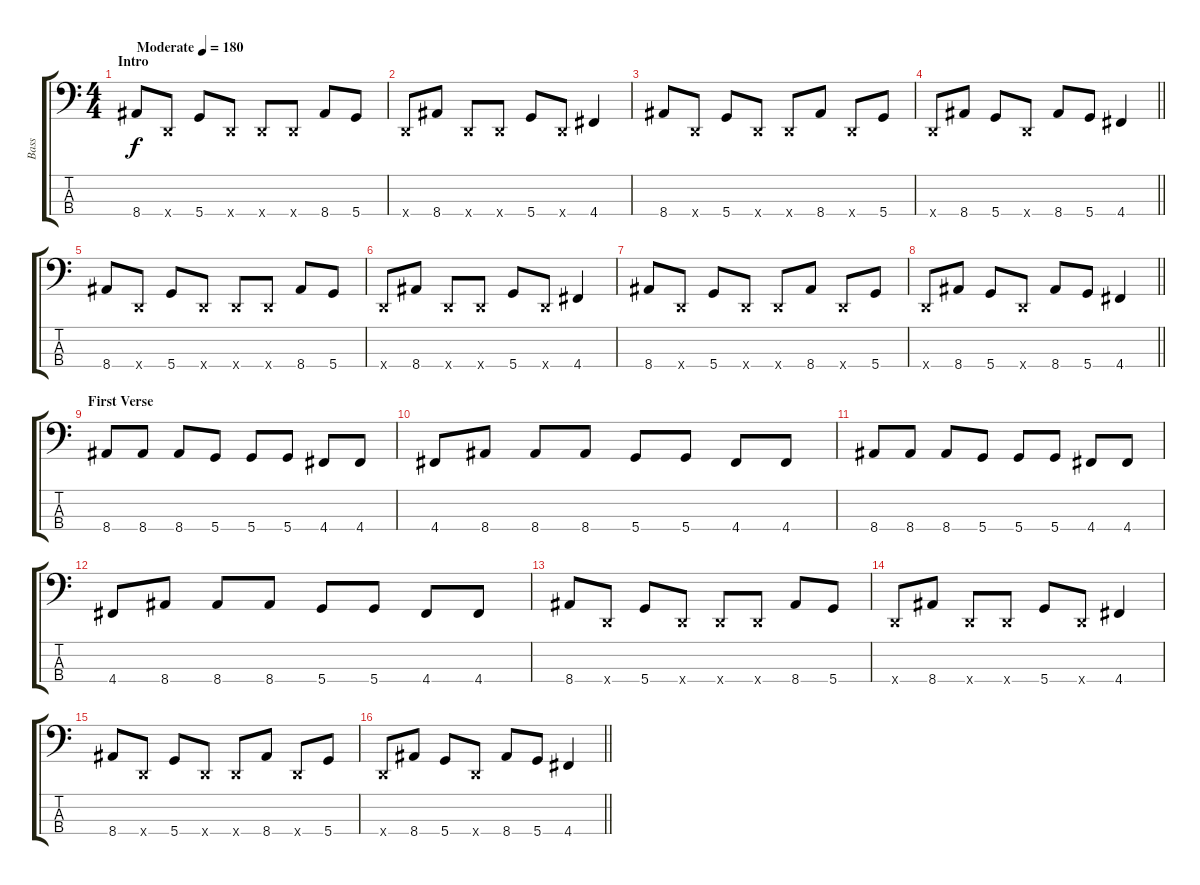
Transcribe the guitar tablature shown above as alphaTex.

\track ("Bass" "Bass") {instrument electricbassfinger}
\staff {score tabs}
\tuning (G2 D2 A1 D1) {hide}
\ts (4 4)
\section ("" "Intro")
\tempo (180 "Moderate")
\clef f4
\ks c
8.4.8{dy f instrument electricbassfinger} 0.4{x}.8 5.4.8 0.4{x}.8 0.4{x}.8 0.4{x}.8 8.4.8 5.4.8 |
0.4{x}.8 8.4.8 0.4{x}.8 0.4{x}.8 5.4.8 0.4{x}.8 4.4.4 |
8.4.8 0.4{x}.8 5.4.8 0.4{x}.8 0.4{x}.8 8.4.8 0.4{x}.8 5.4.8 |
\barLineRight lightlight
0.4{x}.8 8.4.8 5.4.8 0.4{x}.8 8.4.8 5.4.8 4.4.4 |
8.4.8 0.4{x}.8 5.4.8 0.4{x}.8 0.4{x}.8 0.4{x}.8 8.4.8 5.4.8 |
0.4{x}.8 8.4.8 0.4{x}.8 0.4{x}.8 5.4.8 0.4{x}.8 4.4.4 |
8.4.8 0.4{x}.8 5.4.8 0.4{x}.8 0.4{x}.8 8.4.8 0.4{x}.8 5.4.8 |
\barLineRight lightlight
0.4{x}.8 8.4.8 5.4.8 0.4{x}.8 8.4.8 5.4.8 4.4.4 |
\section ("" "First Verse")
8.4.8 8.4.8 8.4.8 5.4.8 5.4.8 5.4.8 4.4.8 4.4.8 |
4.4.8 8.4.8 8.4.8 8.4.8 5.4.8 5.4.8 4.4.8 4.4.8 |
8.4.8 8.4.8 8.4.8 5.4.8 5.4.8 5.4.8 4.4.8 4.4.8 |
4.4.8 8.4.8 8.4.8 8.4.8 5.4.8 5.4.8 4.4.8 4.4.8 |
8.4.8 0.4{x}.8 5.4.8 0.4{x}.8 0.4{x}.8 0.4{x}.8 8.4.8 5.4.8 |
0.4{x}.8 8.4.8 0.4{x}.8 0.4{x}.8 5.4.8 0.4{x}.8 4.4.4 |
8.4.8 0.4{x}.8 5.4.8 0.4{x}.8 0.4{x}.8 8.4.8 0.4{x}.8 5.4.8 |
\barLineRight lightlight
0.4{x}.8 8.4.8 5.4.8 0.4{x}.8 8.4.8 5.4.8 4.4.4
